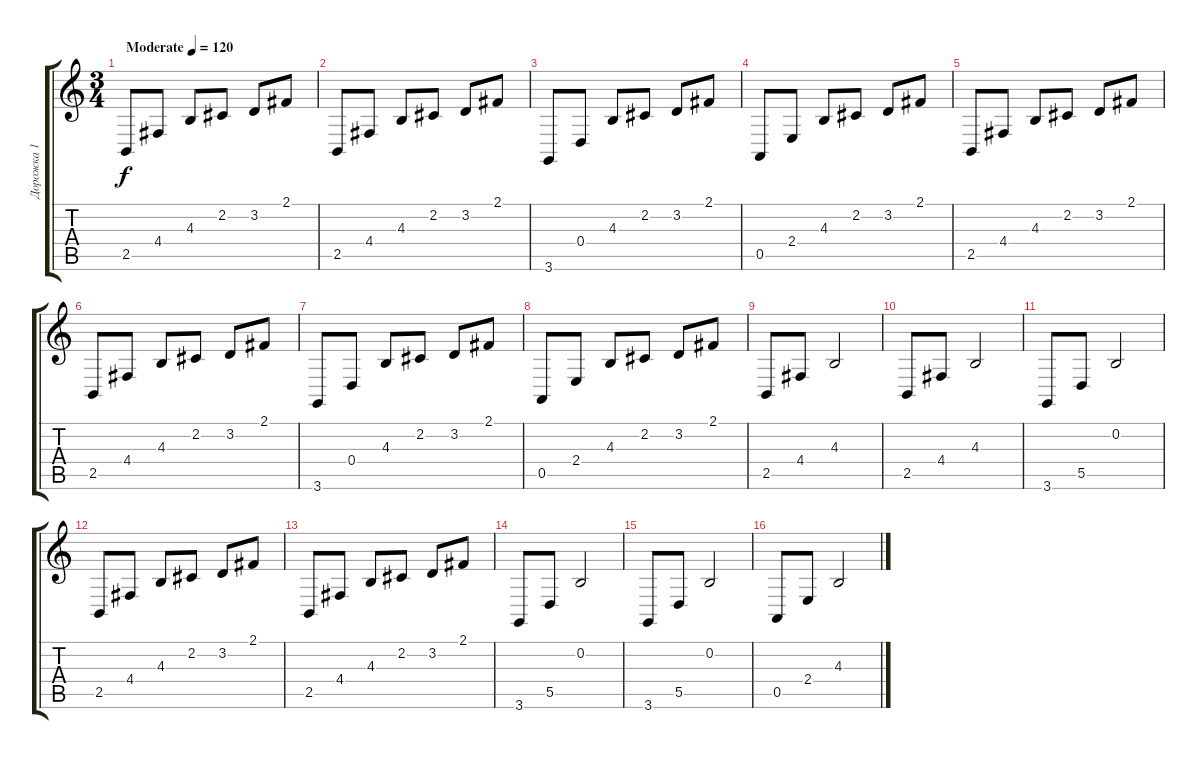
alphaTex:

\track ("Дорожка 1" "Дорожка 1") {instrument acousticgrandpiano}
\staff {score tabs}
\tuning (E4 B3 G3 D3 A2 E2) {hide}
\ts (3 4)
\tempo (120 "Moderate")
\clef g2
\ks aminor
2.5.8{dy f instrument acousticgrandpiano} 4.4.8 4.3.8 2.2.8 3.2.8 2.1.8 |
2.5.8 4.4.8 4.3.8 2.2.8 3.2.8 2.1.8 |
3.6.8 0.4.8 4.3.8 2.2.8 3.2.8 2.1.8 |
0.5.8 2.4.8 4.3.8 2.2.8 3.2.8 2.1.8 |
2.5.8 4.4.8 4.3.8 2.2.8 3.2.8 2.1.8 |
2.5.8 4.4.8 4.3.8 2.2.8 3.2.8 2.1.8 |
3.6.8 0.4.8 4.3.8 2.2.8 3.2.8 2.1.8 |
0.5.8 2.4.8 4.3.8 2.2.8 3.2.8 2.1.8 |
2.5.8 4.4.8 4.3.2 |
2.5.8 4.4.8 4.3.2 |
3.6.8 5.5.8 0.2.2 |
2.5.8 4.4.8 4.3.8 2.2.8 3.2.8 2.1.8 |
2.5.8 4.4.8 4.3.8 2.2.8 3.2.8 2.1.8 |
3.6.8 5.5.8 0.2.2 |
3.6.8 5.5.8 0.2.2 |
0.5.8 2.4.8 4.3.2
